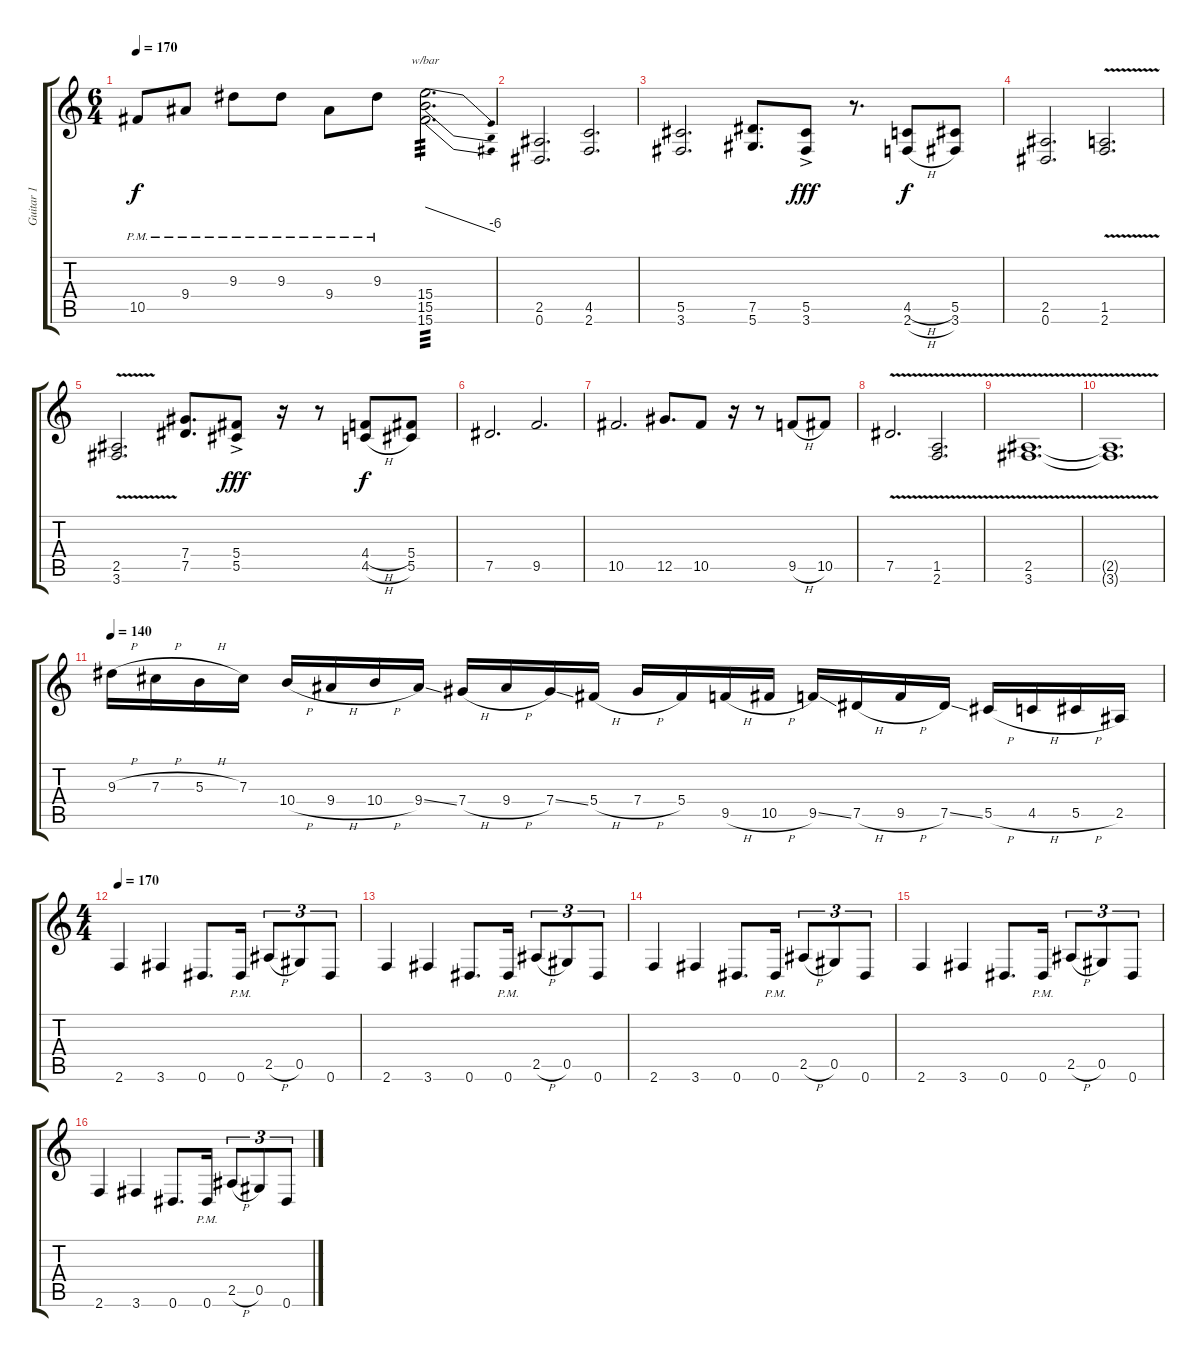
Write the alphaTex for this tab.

\track ("Guitar 1" "Guitar 1") {instrument distortionguitar}
\staff {score tabs}
\tuning (Eb4 Bb3 Gb3 Db3 Ab2 Eb2) {hide}
\ts (6 4)
\tempo 170
\clef g2
\ks c
10.5{pm}.8{dy f} 9.4{pm}.8 9.3{pm}.8 9.3{pm}.8 9.4{pm}.8 9.3{pm}.8 (15.4 15.5 15.6).2{d tbe (dive default 0 0 60 -24) tp 3 instrument guitarfretnoise} |
(2.5 0.6).2{d instrument distortionguitar} (4.5 2.6).2{d} |
(5.5 3.6).2{d} (7.5 5.6).8{d} (5.5{ac} 3.6{ac}).8{dy fff} r.8{d} (4.5{h} 2.6{h}).8{dy f} (5.5 3.6).8 |
(2.5 0.6).2{d} (1.5{v} 2.6).2{d} |
(2.5{v} 3.6).2{d} (7.4 7.5).8{d} (5.4{ac} 5.5{ac}).8{dy fff} r.16 r.8 (4.4{h} 4.5{h}).8{dy f} (5.4 5.5).8 |
7.5.2{d} 9.5.2{d} |
10.5.2{d} 12.5.8{d} 10.5.8 r.16 r.8 9.5{h}.8 10.5.8 |
7.5{v}.2{d} (1.5{v} 2.6).2{d} |
(2.5{v} 3.6).1{d} |
(2.5{t} 3.6{t}).1{d} |
\tempo 140
9.3{h}.16 7.3{h}.16 5.3{h}.16 7.3.16 10.4{h}.16 9.4{h}.16 10.4{h}.16 9.4{ss}.16 7.4{h}.16 9.4{h}.16 7.4{ss}.16 5.4{h}.16 7.4{h}.16 5.4.16 9.5{h}.16 10.5{h}.16 9.5{ss}.16 7.5{h}.16 9.5{h}.16 7.5{ss}.16 5.5{h}.16 4.5{h}.16 5.5{h}.16 2.5.16 |
\ts (4 4)
\tempo 170
2.6.4 3.6.4 0.6.8{d} 0.6{pm}.16 2.5{h}.8{tu (3 2)} 0.5.8{tu (3 2)} 0.6.8{tu (3 2)} |
2.6.4 3.6.4 0.6.8{d} 0.6{pm}.16 2.5{h}.8{tu (3 2)} 0.5.8{tu (3 2)} 0.6.8{tu (3 2)} |
2.6.4 3.6.4 0.6.8{d} 0.6{pm}.16 2.5{h}.8{tu (3 2)} 0.5.8{tu (3 2)} 0.6.8{tu (3 2)} |
2.6.4 3.6.4 0.6.8{d} 0.6{pm}.16 2.5{h}.8{tu (3 2)} 0.5.8{tu (3 2)} 0.6.8{tu (3 2)} |
2.6.4 3.6.4 0.6.8{d} 0.6{pm}.16 2.5{h}.8{tu (3 2)} 0.5.8{tu (3 2)} 0.6.8{tu (3 2)}
